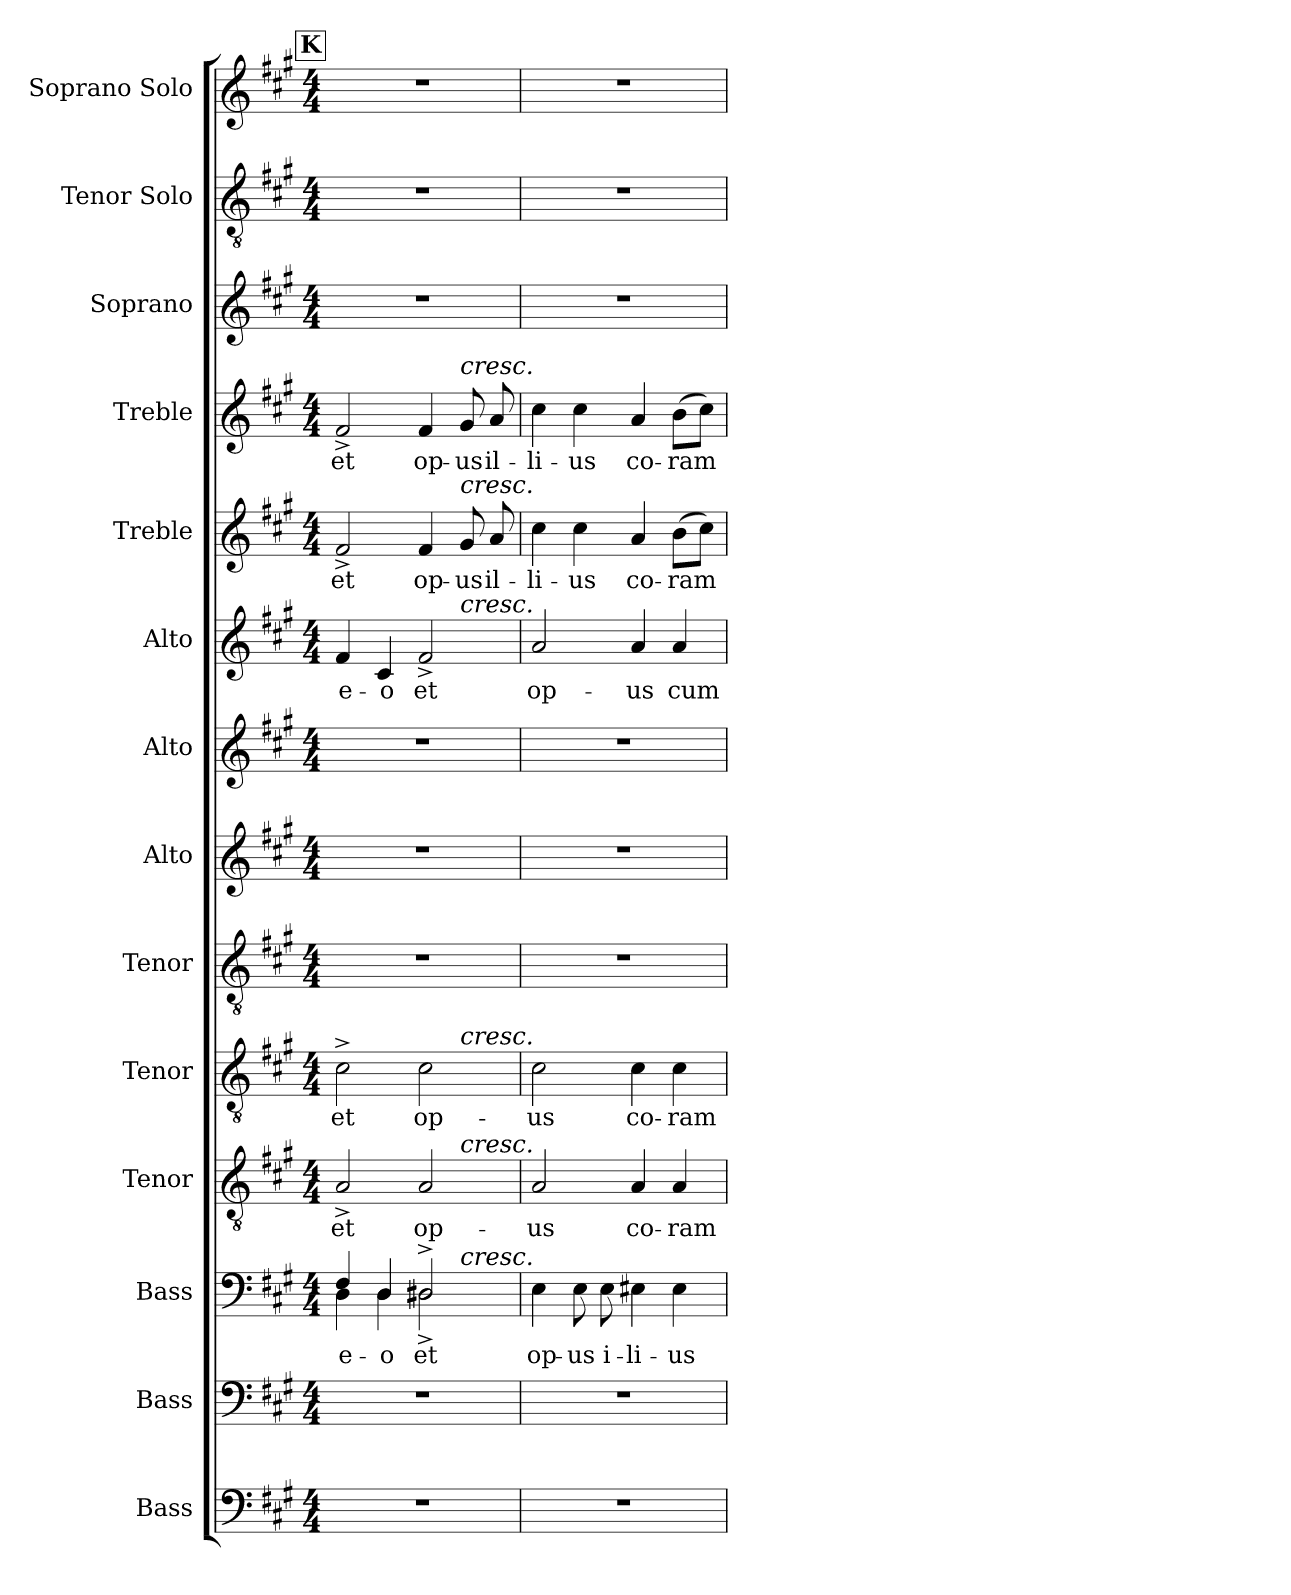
**kern	**kern	**kern	**text	**kern	**text	**kern	**text	**kern	**kern	**kern	**kern	**text	**kern	**text	**kern	**text	**kern	**kern	**kern
*part14	*part13	*part12	*part12	*part11	*part11	*part10	*part10	*part9	*part8	*part7	*part6	*part6	*part5	*part5	*part4	*part4	*part3	*part2	*part1
*staff14	*staff13	*staff12	*staff12	*staff11	*staff11	*staff10	*staff10	*staff9	*staff8	*staff7	*staff6	*staff6	*staff5	*staff5	*staff4	*staff4	*staff3	*staff2	*staff1
*I"Bass	*I"Bass	*I"Bass	*	*I"Tenor	*	*I"Tenor	*	*I"Tenor	*I"Alto	*I"Alto	*I"Alto	*	*I"Treble	*	*I"Treble	*	*I"Soprano	*I"Tenor Solo	*I"Soprano Solo
*I'B. 2.	*I'B. 1.	*I'B.	*	*I'T. 2.	*	*I'T. 1.	*	*I'T.	*I'A. 2.	*I'A. 1.	*I'A.	*	*	*	*	*	*I'S.	*I'T.  Solo	*I'S.  Solo
*clefF4	*clefF4	*clefF4	*	*clefGv2	*	*clefGv2	*	*clefGv2	*clefG2	*clefG2	*clefG2	*	*clefG2	*	*clefG2	*	*clefG2	*clefGv2	*clefG2
*	*	*	*	*ITrd7c12	*	*ITrd7c12	*	*ITrd7c12	*	*	*	*	*	*	*	*	*	*ITrd7c12	*
*k[f#c#g#]	*k[f#c#g#]	*k[f#c#g#]	*	*k[f#c#g#]	*	*k[f#c#g#]	*	*k[f#c#g#]	*k[f#c#g#]	*k[f#c#g#]	*k[f#c#g#]	*	*k[f#c#g#]	*	*k[f#c#g#]	*	*k[f#c#g#]	*k[f#c#g#]	*k[f#c#g#]
*f#:	*f#:	*f#:	*	*f#:	*	*f#:	*	*f#:	*f#:	*f#:	*f#:	*	*f#:	*	*f#:	*	*f#:	*f#:	*f#:
*M4/4	*M4/4	*M4/4	*	*M4/4	*	*M4/4	*	*M4/4	*M4/4	*M4/4	*M4/4	*	*M4/4	*	*M4/4	*	*M4/4	*M4/4	*M4/4
!!LO:REH:place=s1:B:color=#000000:enc=box:fs=15.998:t=K
=135	=135	=135	=135	=135	=135	=135	=135	=135	=135	=135	=135	=135	=135	=135	=135	=135	=135	=135	=135
!	!	!	!LO:LY:b:color=#000000	!	!	!	!	!	!	!	!	!	!	!	!	!	!	!	!
*	*	*^	*	*	*	*	*	*	*	*	*	*	*	*	*	*	*	*	*
!	!	!	!	!	!	!LO:LY:b:color=#000000	!	!	!	!	!	!	!	!	!	!	!	!	!	!
!	!	!	!	!	!	!	!	!LO:LY:b:color=#000000	!	!	!	!	!	!	!	!	!	!	!	!
!	!	!	!	!	!	!	!	!	!	!	!	!	!LO:LY:b:color=#000000	!	!	!	!	!	!	!
!	!	!	!	!	!	!	!	!	!	!	!	!	!	!	!LO:LY:b:color=#000000	!	!	!	!	!
!	!	!	!	!	!	!	!	!	!	!	!	!	!	!	!	!	!LO:LY:b:color=#000000	!	!	!
*	*	*	*^	*	*^	*	*^	*	*	*	*	*^	*	*	*	*	*	*	*	*
1r	1r	4F#i/	4Di\	2.ryy	e-	2AA^i/	2.ryy	et	2C#^i\	2.ryy	et	1r	1r	1r	4f#i/	2.ryy	e-	2f#^i/	et	2f#^i/	et	1r	1r	1r
!	!	!	!	!	!LO:LY:b:color=#000000	!	!	!	!	!	!	!	!	!	!	!	!	!	!	!	!	!	!	!
!	!	!	!	!	!	!	!	!	!	!	!	!	!	!	!	!	!LO:LY:b:color=#000000	!	!	!	!	!	!	!
.	.	4Di/	4Di\	.	-o	.	.	.	.	.	.	.	.	.	4c#i/	.	-o	.	.	.	.	.	.	.
!	!	!	!	!	!LO:LY:b:color=#000000	!	!	!	!	!	!	!	!	!	!	!	!	!	!	!	!	!	!	!
!	!	!	!	!	!	!	!	!LO:LY:b:color=#000000	!	!	!	!	!	!	!	!	!	!	!	!	!	!	!	!
!	!	!	!	!	!	!	!	!	!	!	!LO:LY:b:color=#000000	!	!	!	!	!	!	!	!	!	!	!	!	!
!	!	!	!	!	!	!	!	!	!	!	!	!	!	!	!	!	!LO:LY:b:color=#000000	!	!	!	!	!	!	!
!	!	!	!	!	!	!	!	!	!	!	!	!	!	!	!	!	!	!	!LO:LY:b:color=#000000	!	!	!	!	!
!	!	!	!	!	!	!	!	!	!	!	!	!	!	!	!	!	!	!	!	!	!LO:LY:b:color=#000000	!	!	!
.	.	2D#X^i/	2D#^i\	.	et	2AAi/	.	op-	2C#i\	.	op-	.	.	.	2f#^i/	.	et	4f#i/	op-	4f#i/	op-	.	.	.
!	!	!	!	!	!	!	!	!	!	!	!	!	!	!	!	!	!	!	!LO:LY:b:color=#000000	!	!	!	!	!
!	!	!	!	!	!	!	!	!	!	!	!	!	!	!	!	!	!	!	!	!LO:TX:a:i:t=cresc.	!	!	!	!
!	!	!	!	!	!	!	!	!	!	!	!	!	!	!	!	!	!	!LO:TX:a:i:t=cresc.	!	!	!	!	!	!
!	!	!	!	!	!	!	!	!	!	!	!	!	!	!	!	!LO:TX:a:i:t=cresc.	!	!	!	!	!	!	!	!
!	!	!	!	!	!	!	!	!	!	!LO:TX:a:i:t=cresc.	!	!	!	!	!	!	!	!	!	!	!	!	!	!
!	!	!	!	!	!	!	!LO:TX:a:i:t=cresc.	!	!	!	!	!	!	!	!	!	!	!	!	!	!	!	!	!
!	!	!	!	!LO:TX:a:i:t=cresc.	!	!	!	!	!	!	!	!	!	!	!	!	!	!	!	!	!	!	!	!
!	!	!	!	!	!	!	!	!	!	!	!	!	!	!	!	!	!	!	!	!	!LO:LY:b:color=#000000	!	!	!
.	.	.	.	4ryy	.	.	4ryy	.	.	4ryy	.	.	.	.	.	4ryy	.	8g#i/	-us	8g#i/	-us	.	.	.
!	!	!	!	!	!	!	!	!	!	!	!	!	!	!	!	!	!	!	!LO:LY:b:color=#000000	!	!	!	!	!
!	!	!	!	!	!	!	!	!	!	!	!	!	!	!	!	!	!	!	!	!	!LO:LY:b:color=#000000	!	!	!
.	.	.	.	.	.	.	.	.	.	.	.	.	.	.	.	.	.	8ai/	il-	8ai/	il-	.	.	.
*	*	*v	*v	*v	*	*	*	*	*v	*v	*	*	*	*	*v	*v	*	*	*	*	*	*	*	*
*	*	*	*	*v	*v	*	*	*	*	*	*	*	*	*	*	*	*	*	*	*
=136	=136	=136	=136	=136	=136	=136	=136	=136	=136	=136	=136	=136	=136	=136	=136	=136	=136	=136	=136
*	*	*^	*	*^	*	*^	*	*	*	*	*^	*	*	*	*	*	*	*	*
*	*	*	*^	*	*	*	*	*	*	*	*	*	*	*	*	*	*	*	*	*	*	*	*
!	!	!	!	!	!LO:LY:b:color=#000000	!	!	!	!	!	!	!	!	!	!	!	!	!	!	!	!	!	!	!
*	*	*v	*v	*v	*	*	*	*	*v	*v	*	*	*	*	*v	*v	*	*	*	*	*	*	*	*
*	*	*	*	*v	*v	*	*	*	*	*	*	*	*	*	*	*	*	*	*	*
*	*	*^	*	*^	*	*^	*	*	*	*	*^	*	*	*	*	*	*	*	*
*	*	*	*^	*	*	*	*	*	*	*	*	*	*	*	*	*	*	*	*	*	*	*	*
!	!	!	!	!	!	!	!	!LO:LY:b:color=#000000	!	!	!	!	!	!	!	!	!	!	!	!	!	!	!	!
*	*	*v	*v	*v	*	*	*	*	*v	*v	*	*	*	*	*v	*v	*	*	*	*	*	*	*	*
*	*	*	*	*v	*v	*	*	*	*	*	*	*	*	*	*	*	*	*	*	*
*	*	*^	*	*^	*	*^	*	*	*	*	*^	*	*	*	*	*	*	*	*
*	*	*	*^	*	*	*	*	*	*	*	*	*	*	*	*	*	*	*	*	*	*	*	*
!	!	!	!	!	!	!	!	!	!	!	!LO:LY:b:color=#000000	!	!	!	!	!	!	!	!	!	!	!	!	!
*	*	*v	*v	*v	*	*	*	*	*v	*v	*	*	*	*	*v	*v	*	*	*	*	*	*	*	*
*	*	*	*	*v	*v	*	*	*	*	*	*	*	*	*	*	*	*	*	*	*
*	*	*^	*	*^	*	*^	*	*	*	*	*^	*	*	*	*	*	*	*	*
*	*	*	*^	*	*	*	*	*	*	*	*	*	*	*	*	*	*	*	*	*	*	*	*
!	!	!	!	!	!	!	!	!	!	!	!	!	!	!	!	!	!LO:LY:b:color=#000000	!	!	!	!	!	!	!
*	*	*v	*v	*v	*	*	*	*	*v	*v	*	*	*	*	*v	*v	*	*	*	*	*	*	*	*
*	*	*	*	*v	*v	*	*	*	*	*	*	*	*	*	*	*	*	*	*	*
*	*	*^	*	*^	*	*^	*	*	*	*	*^	*	*	*	*	*	*	*	*
*	*	*	*^	*	*	*	*	*	*	*	*	*	*	*	*	*	*	*	*	*	*	*	*
!	!	!	!	!	!	!	!	!	!	!	!	!	!	!	!	!	!	!	!LO:LY:b:color=#000000	!	!	!	!	!
*	*	*v	*v	*v	*	*	*	*	*v	*v	*	*	*	*	*v	*v	*	*	*	*	*	*	*	*
*	*	*	*	*v	*v	*	*	*	*	*	*	*	*	*	*	*	*	*	*	*
*	*	*^	*	*^	*	*^	*	*	*	*	*^	*	*	*	*	*	*	*	*
*	*	*	*^	*	*	*	*	*	*	*	*	*	*	*	*	*	*	*	*	*	*	*	*
!	!	!	!	!	!	!	!	!	!	!	!	!	!	!	!	!	!	!	!	!	!LO:LY:b:color=#000000	!	!	!
*	*	*v	*v	*v	*	*	*	*	*v	*v	*	*	*	*	*v	*v	*	*	*	*	*	*	*	*
*	*	*	*	*v	*v	*	*	*	*	*	*	*	*	*	*	*	*	*	*	*
1r	1r	4Ei\	op-	2AAi/	-us	2C#i\	-us	1r	1r	1r	2ai/	op-	4cc#i\	-li-	4cc#i\	-li-	1r	1r	1r
!	!	!	!LO:LY:b:color=#000000	!	!	!	!	!	!	!	!	!	!	!	!	!	!	!	!
!	!	!	!	!	!	!	!	!	!	!	!	!	!	!LO:LY:b:color=#000000	!	!	!	!	!
!	!	!	!	!	!	!	!	!	!	!	!	!	!	!	!	!LO:LY:b:color=#000000	!	!	!
.	.	8Ei\	-us	.	.	.	.	.	.	.	.	.	4cc#i\	-us	4cc#i\	-us	.	.	.
!	!	!	!LO:LY:b:color=#000000	!	!	!	!	!	!	!	!	!	!	!	!	!	!	!	!
.	.	8Ei\	i-	.	.	.	.	.	.	.	.	.	.	.	.	.	.	.	.
!	!	!	!LO:LY:b:color=#000000	!	!	!	!	!	!	!	!	!	!	!	!	!	!	!	!
!	!	!	!	!	!LO:LY:b:color=#000000	!	!	!	!	!	!	!	!	!	!	!	!	!	!
!	!	!	!	!	!	!	!LO:LY:b:color=#000000	!	!	!	!	!	!	!	!	!	!	!	!
!	!	!	!	!	!	!	!	!	!	!	!	!LO:LY:b:color=#000000	!	!	!	!	!	!	!
!	!	!	!	!	!	!	!	!	!	!	!	!	!	!LO:LY:b:color=#000000	!	!	!	!	!
!	!	!	!	!	!	!	!	!	!	!	!	!	!	!	!	!LO:LY:b:color=#000000	!	!	!
.	.	4E#Xi\	-li-	4AAi/	co-	4C#i\	co-	.	.	.	4ai/	-us	4ai/	co-	4ai/	co-	.	.	.
!	!	!	!LO:LY:b:color=#000000	!	!	!	!	!	!	!	!	!	!	!	!	!	!	!	!
!	!	!	!	!	!LO:LY:b:color=#000000	!	!	!	!	!	!	!	!	!	!	!	!	!	!
!	!	!	!	!	!	!	!LO:LY:b:color=#000000	!	!	!	!	!	!	!	!	!	!	!	!
!	!	!	!	!	!	!	!	!	!	!	!	!LO:LY:b:color=#000000	!	!	!	!	!	!	!
!	!	!	!	!	!	!	!	!	!	!	!	!	!	!LO:LY:b:color=#000000	!	!	!	!	!
!	!	!	!	!	!	!	!	!	!	!	!	!	!	!	!	!LO:LY:b:color=#000000	!	!	!
.	.	4E#i\	-us	4AAi/	-ram	4C#i\	-ram	.	.	.	4ai/	cum	(8bi\L	-ram	(8bi\L	-ram	.	.	.
.	.	.	.	.	.	.	.	.	.	.	.	.	8cc#i\J)	.	8cc#i\J)	.	.	.	.
=	=	=	=	=	=	=	=	=	=	=	=	=	=	=	=	=	=	=	=
*-	*-	*-	*-	*-	*-	*-	*-	*-	*-	*-	*-	*-	*-	*-	*-	*-	*-	*-	*-
